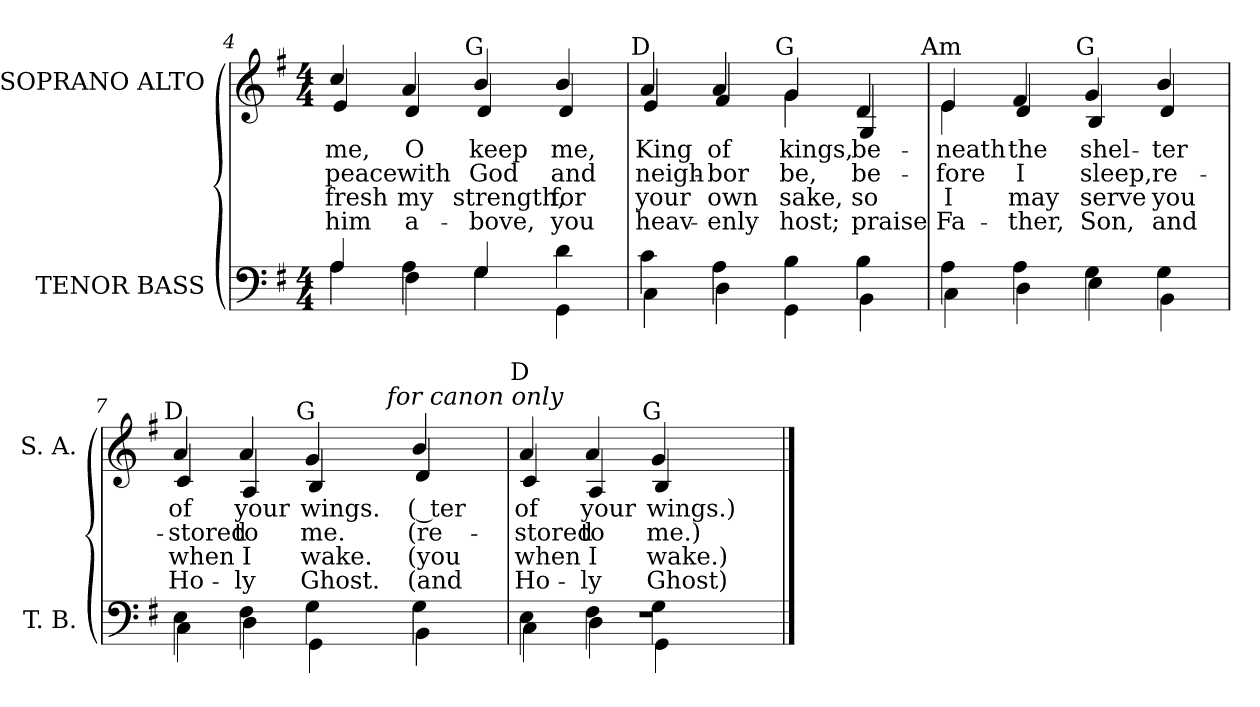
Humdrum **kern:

**kern	**kern	**text	**text	**text	**text
*part2	*part1	*part1	*part1	*part1	*part1
*staff2	*staff1	*staff1	*staff1	*staff1	*staff1
*I"TENOR BASS	*I"SOPRANO ALTO	*	*	*	*
*I'T. B.	*I'S. A.	*	*	*	*
*clefF4	*clefG2	*	*	*	*
*k[f#]	*k[f#]	*	*	*	*
*G:	*G:	*	*	*	*
*M4/4	*M4/4	*	*	*	*
=4	=4	=4	=4	=4	=4
*^	*	*	*	*	*
!	!	!LO:TX:a:cj:t=Am	!	!	!	!
!	!	!	!LO:LY:b:color=#000000	!LO:LY:b:color=#000000	!LO:LY:b:color=#000000	!LO:LY:b:color=#000000
*	*	*^	*	*	*	*
4Ai/	4Ai\	4cci/	4ei/	me,	peace	-fresh	him
!	!	!	!	!LO:LY:b:color=#000000	!LO:LY:b:color=#000000	!LO:LY:b:color=#000000	!LO:LY:b:color=#000000
4Ai\	4F#i\	4ai/	4di/	O	with	my	a-
!	!	!LO:TX:a:cj:t=G	!	!	!	!	!
!	!	!	!	!LO:LY:b:color=#000000	!LO:LY:b:color=#000000	!LO:LY:b:color=#000000	!LO:LY:b:color=#000000
4Gi/	4Gi\	4bi/	4di/	keep	God	strength,	-bove,
!	!	!	!	!LO:LY:b:color=#000000	!LO:LY:b:color=#000000	!LO:LY:b:color=#000000	!LO:LY:b:color=#000000
4di\	4GGi\	4bi/	4di/	me,	and	for	you
=5	=5	=5	=5	=5	=5	=5	=5
!	!	!LO:TX:a:cj:t=D	!	!	!	!	!
!	!	!	!	!LO:LY:b:color=#000000	!LO:LY:b:color=#000000	!LO:LY:b:color=#000000	!LO:LY:b:color=#000000
4ci\	4Ci\	4ai/	4ei/	King	neigh-	your	heav-
!	!	!	!	!LO:LY:b:color=#000000	!LO:LY:b:color=#000000	!LO:LY:b:color=#000000	!LO:LY:b:color=#000000
4Ai\	4Di\	4ai/	4f#i/	of	-bor	own	-enly
!	!	!LO:TX:a:cj:t=G	!	!	!	!	!
!	!	!	!	!LO:LY:b:color=#000000	!LO:LY:b:color=#000000	!LO:LY:b:color=#000000	!LO:LY:b:color=#000000
4Bi\	4GGi\	4gi/	4gi\	kings,	be,	sake,	host;
!	!	!	!	!LO:LY:b:color=#000000	!LO:LY:b:color=#000000	!LO:LY:b:color=#000000	!LO:LY:b:color=#000000
4Bi\	4BBi\	4di/	4Gi/	be-	be-	so	praise
!!LO:LB:g=z	!!
=6	=6	=6	=6	=6	=6	=6	=6
!	!	!LO:TX:a:cj:t=Am	!	!	!	!	!
!	!	!	!	!LO:LY:b:color=#000000	!LO:LY:b:color=#000000	!LO:LY:b:color=#000000	!LO:LY:b:color=#000000
4Ai\	4Ci\	4ei/	4ei\	-neath	-fore	I	Fa-
!	!	!	!	!LO:LY:b:color=#000000	!LO:LY:b:color=#000000	!LO:LY:b:color=#000000	!LO:LY:b:color=#000000
4Ai\	4Di\	4f#i/	4di/	the	I	may	-ther,
!	!	!LO:TX:a:cj:t=G	!	!	!	!	!
!	!	!	!	!LO:LY:b:color=#000000	!LO:LY:b:color=#000000	!LO:LY:b:color=#000000	!LO:LY:b:color=#000000
4Gi\	4Ei\	4gi/	4Bi/	shel-	sleep,	serve	Son,
!	!	!	!	!LO:LY:b:color=#000000	!LO:LY:b:color=#000000	!LO:LY:b:color=#000000	!LO:LY:b:color=#000000
4Gi\	4BBi\	4bi/	4di/	-ter	re-	you	and
*	*	*v	*v	*	*	*	*
=7	=7	=7	=7	=7	=7	=7
*	*	*^	*	*	*	*
!	!	!LO:TX:a:cj:t=D	!	!	!	!	!
!	!	!	!	!LO:LY:b:color=#000000	!LO:LY:b:color=#000000	!LO:LY:b:color=#000000	!LO:LY:b:color=#000000
*	*	*	*^	*	*	*	*
4Ei\	4Ci\	4ai/	4ci/	2ryy	of	-stored	when	Ho-
!	!	!	!	!	!LO:LY:b:color=#000000	!LO:LY:b:color=#000000	!LO:LY:b:color=#000000	!LO:LY:b:color=#000000
4F#i\	4Di\	4ai/	4Ai/	.	your	to	I	-ly
!	!	!LO:TX:a:cj:t=G	!	!	!	!	!	!
!	!	!	!	!	!LO:LY:b:color=#000000	!LO:LY:b:color=#000000	!LO:LY:b:color=#000000	!LO:LY:b:color=#000000
4Gi\	4GGi\	4gi/	4Bi/	8ryy	wings.	me.	wake.	Ghost.
.	.	.	.	16ryy	.	.	.	.
.	.	.	.	128ryy	.	.	.	.
.	.	.	.	1024ryy	.	.	.	.
!	!	!	!	!LO:TX:a:i:t=for canon only	!	!	!	!
.	.	.	.	4ryy	.	.	.	.
!	!	!	!	!	!LO:LY:b:color=#000000	!LO:LY:b:color=#000000	!LO:LY:b:color=#000000	!LO:LY:b:color=#000000
4Gi\	4BBi\	4bi/	4di/	.	( ter	(re-	(you	(and
.	.	.	.	32ryy	.	.	.	.
.	.	.	.	64ryy	.	.	.	.
.	.	.	.	256..ryy	.	.	.	.
*	*	*v	*v	*v	*	*	*	*
=8	=8	=8	=8	=8	=8	=8
*	*^	*	*	*	*	*
*	*	*	*^	*	*	*	*
*	*	*	*	*^	*	*	*	*
!	!	!	!LO:TX:a:cj:t=D	!	!	!	!	!	!
!	!	!	!	!	!	!LO:LY:b:color=#000000	!LO:LY:b:color=#000000	!LO:LY:b:color=#000000	!LO:LY:b:color=#000000
*	*	*	*	*v	*v	*	*	*	*
1r	4Ei\	4Ci\	4ai/	4ci/	of	-stored	when	Ho-
!	!	!	!	!	!LO:LY:b:color=#000000	!LO:LY:b:color=#000000	!LO:LY:b:color=#000000	!LO:LY:b:color=#000000
.	4F#i\	4Di\	4ai/	4Ai/	your	to	I	-ly
!	!	!	!LO:TX:a:cj:t=G	!	!	!	!	!
!	!	!	!	!	!LO:LY:b:color=#000000	!LO:LY:b:color=#000000	!LO:LY:b:color=#000000	!LO:LY:b:color=#000000
.	4Gi\	4GGi\	4gi/	4Bi/	wings.)	me.)	wake.)	Ghost)
.	4ryy	4ryy	4ryy	4ryy	.	.	.	.
*v	*v	*v	*	*	*	*	*	*
*	*v	*v	*	*	*	*
==	==	==	==	==	==
*-	*-	*-	*-	*-	*-
